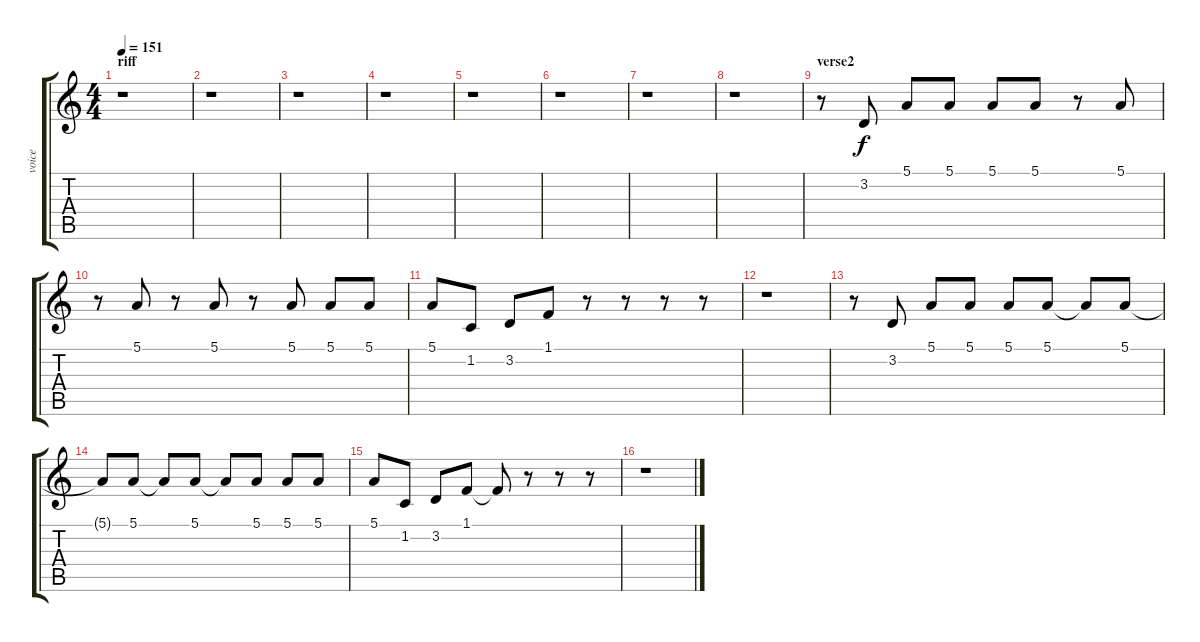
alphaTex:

\track ("voice" "voice") {instrument altosax}
\staff {score tabs}
\tuning (E4 B3 G3 D3 A2 E2) {hide}
\ts (4 4)
\section ("" "riff")
\tempo 151
\clef g2
\ks c
r.1{dy f} |
r.1 |
r.1 |
r.1 |
r.1 |
r.1 |
r.1 |
r.1 |
\section ("" "verse2")
r.8 3.2.8 5.1.8 5.1.8 5.1.8 5.1.8 r.8 5.1.8 |
r.8 5.1.8 r.8 5.1.8 r.8 5.1.8 5.1.8 5.1.8 |
5.1.8 1.2.8 3.2.8 1.1.8 r.8 r.8 r.8 r.8 |
r.1 |
r.8 3.2.8 5.1.8 5.1.8 5.1.8 5.1.8 5.1{t}.8 5.1.8 |
5.1{t}.8 5.1.8 5.1{t}.8 5.1.8 5.1{t}.8 5.1.8 5.1.8 5.1.8 |
5.1.8 1.2.8 3.2.8 1.1.8 1.1{t}.8 r.8 r.8 r.8 |
r.1
